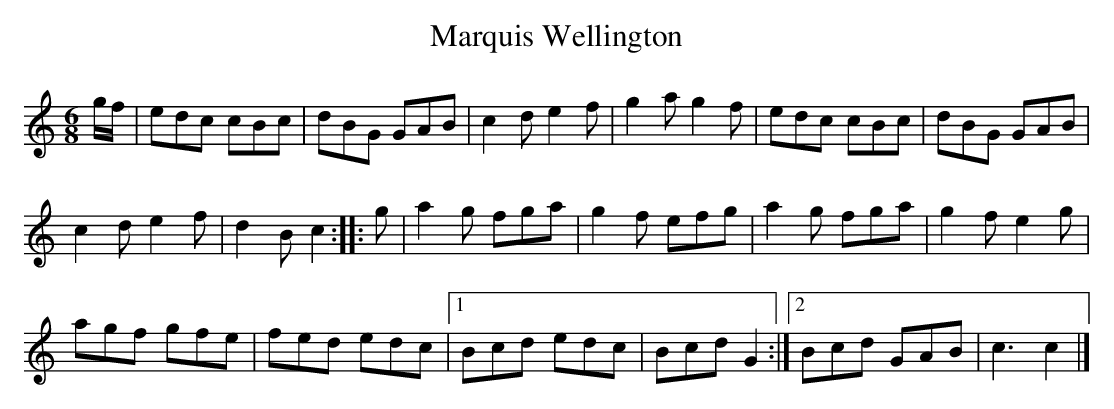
X:1
T:Marquis Wellington
M:6/8
K:C
g/2f/2 | \
edc cBc | dBG GAB | c2d e2f | g2a g2f | \
edc cBc | dBG GAB |
c2d e2f | d2B c2 :|\
|:g | a2g fga | g2f efg | a2g fga | g2f e2g |
agf gfe | fed edc |1 Bcd edc |Bcd G2 :|2 Bcd GAB | c3 c2|]
